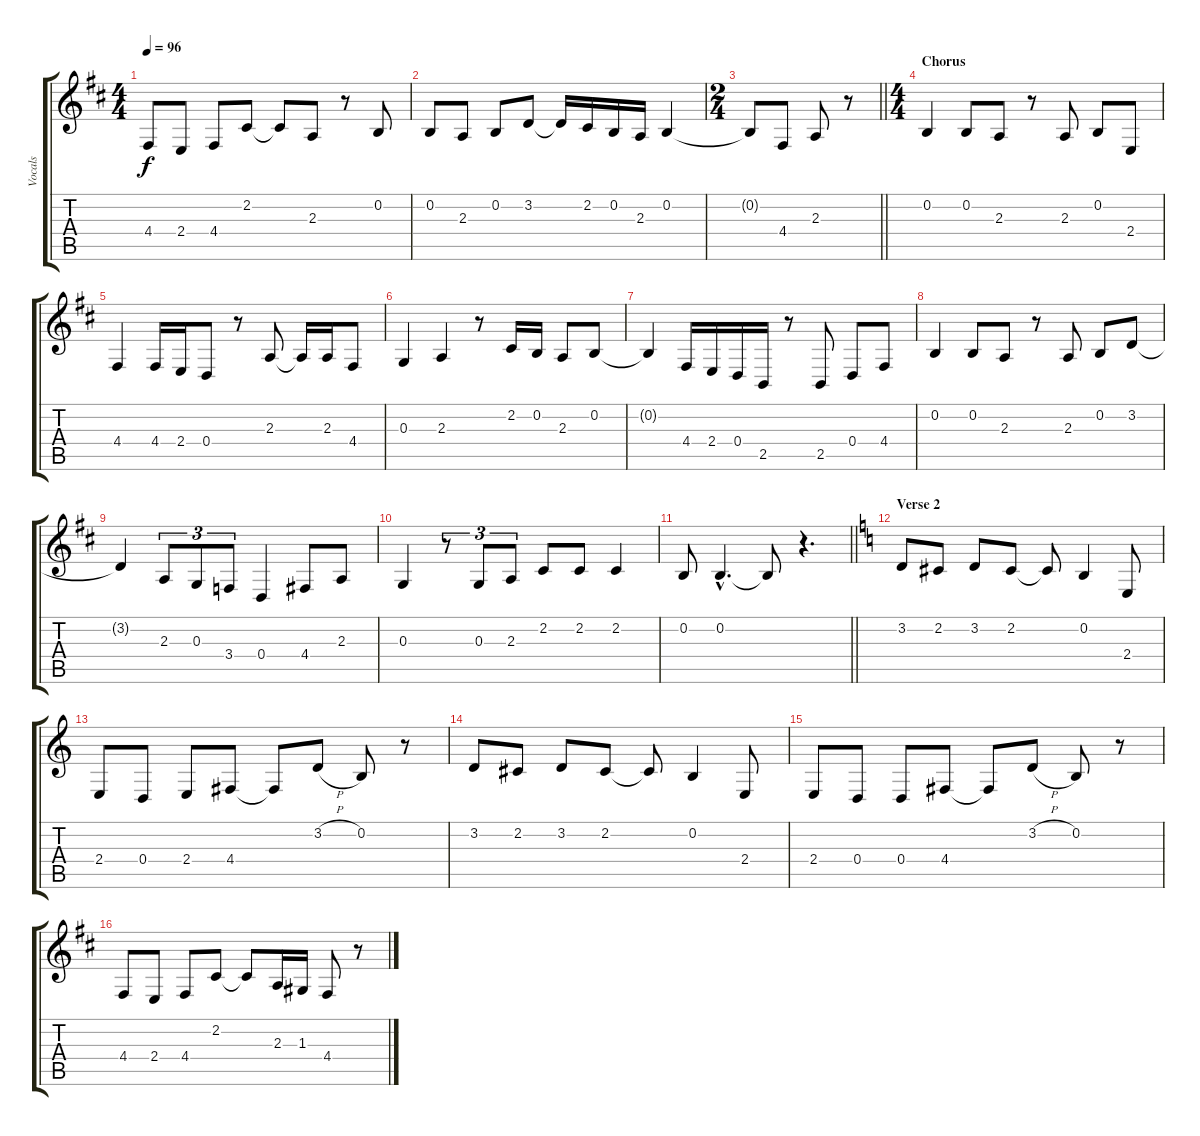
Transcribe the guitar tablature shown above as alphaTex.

\track ("Vocals" "Vocals") {instrument altosax}
\staff {score tabs}
\tuning (E4 B3 G3 D3 A2 E2) {hide}
\ts (4 4)
\tempo 96
\clef g2
\ks d
4.4.8{dy f} 2.4.8 4.4.8 2.2.8 2.2{t}.8 2.3.8 r.8 0.2.8 |
0.2.8 2.3.8 0.2.8 3.2.8 3.2{t}.16 2.2.16 0.2.16 2.3.16 0.2.4 |
\ts (2 4)
\barLineRight lightlight
0.2{t}.8 4.4.8 2.3.8 r.8 |
\ts (4 4)
\section ("" "Chorus")
0.2.4 0.2.8 2.3.8 r.8 2.3.8 0.2.8 2.4.8 |
4.4.4 4.4.16 2.4.16 0.4.8 r.8 2.3.8 2.3{t}.16 2.3.16 4.4.8 |
0.3.4 2.3.4 r.8 2.2.16 0.2.16 2.3.8 0.2.8 |
0.2{t}.4 4.4.16 2.4.16 0.4.16 2.5.16 r.8 2.5.8 0.4.8 4.4.8 |
0.2.4 0.2.8 2.3.8 r.8 2.3.8 0.2.8 3.2.8 |
3.2{t}.4 2.3.8{tu (3 2)} 0.3.8{tu (3 2)} 3.4.8{tu (3 2)} 0.4.4 4.4.8 2.3.8 |
0.3.4 r.8{tu (3 2)} 0.3.8{tu (3 2)} 2.3.8{tu (3 2)} 2.2.8 2.2.8 2.2.4 |
\barLineRight lightlight
0.2.8 0.2{hac}.4{d} 0.2{t}.8 r.4{d} |
\section ("" "Verse 2")
\ks c
3.2.8 2.2.8 3.2.8 2.2.8 2.2{t}.8 0.2.4 2.4.8 |
2.4.8 0.4.8 2.4.8 4.4.8 4.4{t}.8 3.2{h}.8 0.2.8 r.8 |
3.2.8 2.2.8 3.2.8 2.2.8 2.2{t}.8 0.2.4 2.4.8 |
2.4.8 0.4.8 0.4.8 4.4.8 4.4{t}.8 3.2{h}.8 0.2.8 r.8 |
\ks d
4.4.8 2.4.8 4.4.8 2.2.8 2.2{t}.8 2.3.16 1.3.16 4.4.8 r.8
